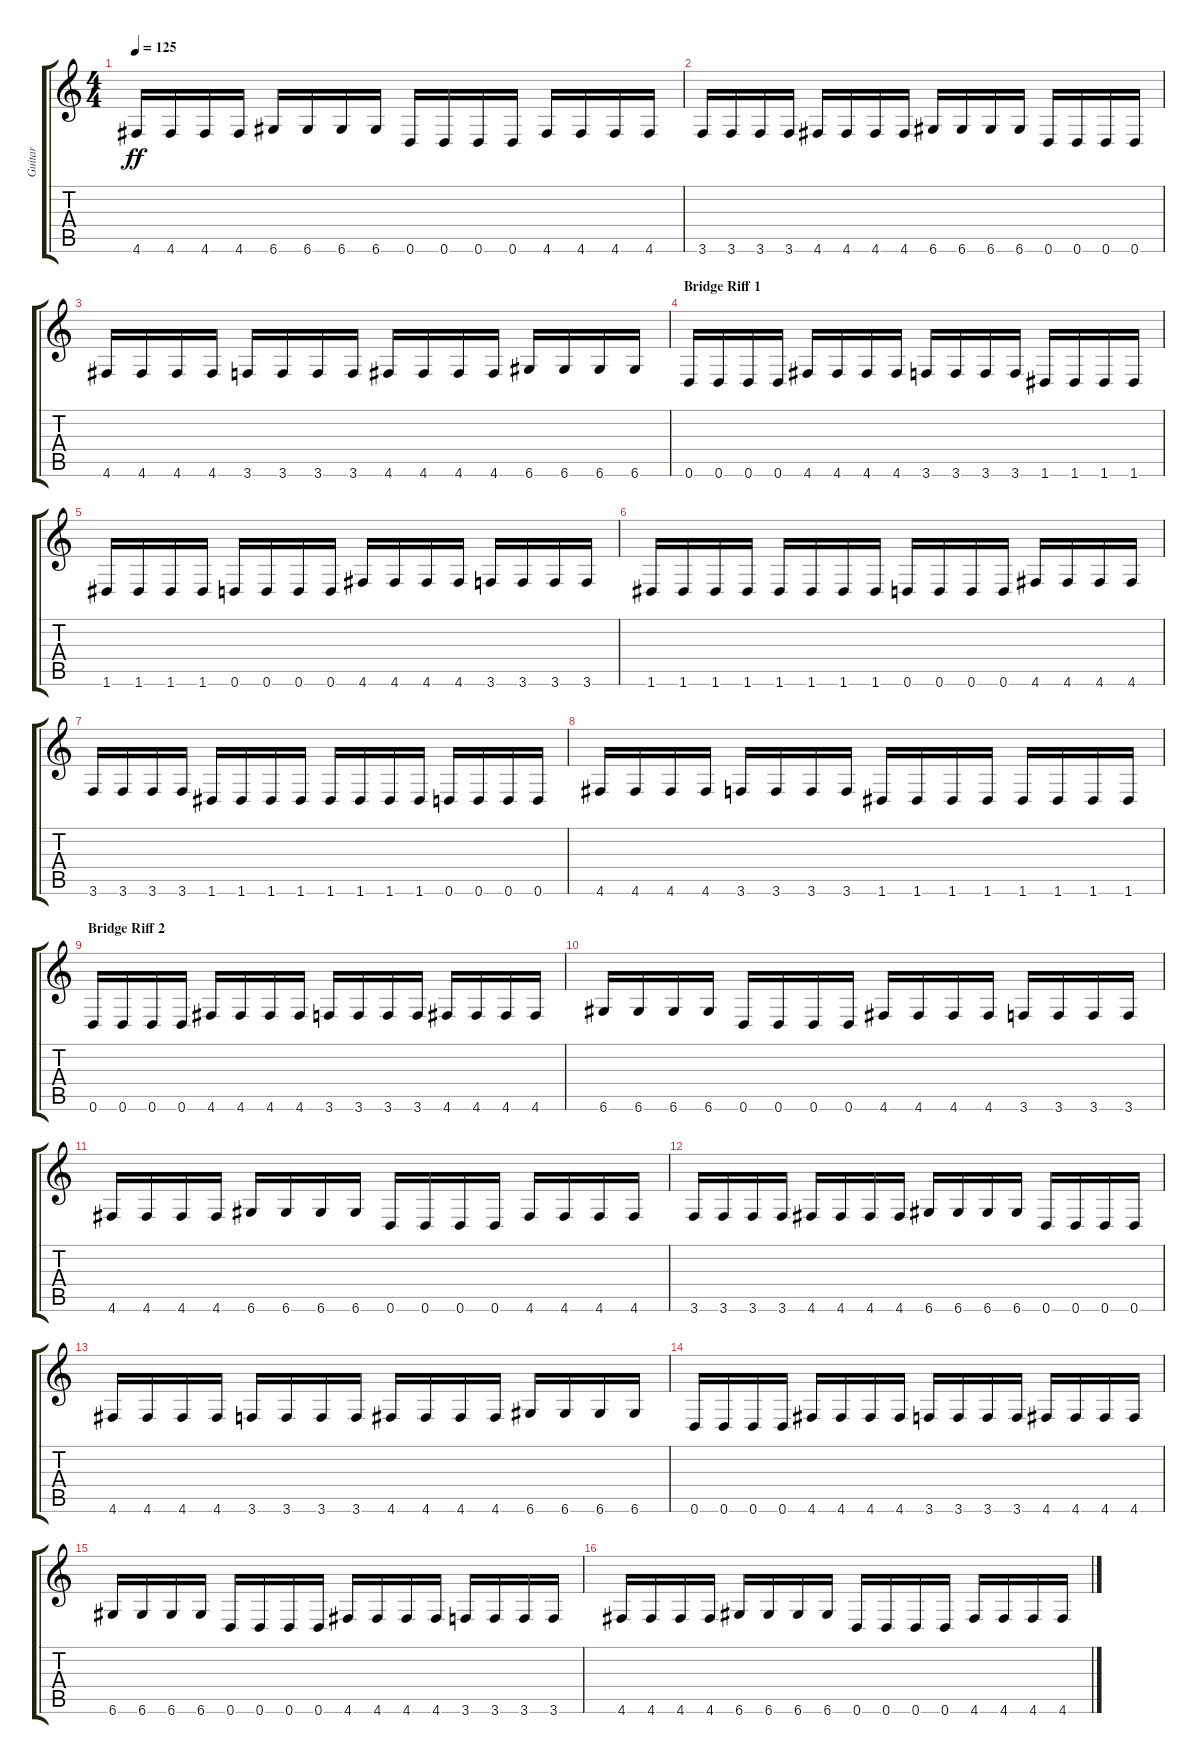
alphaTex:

\track ("Guitar" "Guitar") {instrument distortionguitar}
\staff {score tabs}
\tuning (D4 A3 F3 C3 G2 D2) {hide}
\ts (4 4)
\tempo 125
\clef g2
\ks c
4.6.16{dy ff} 4.6.16 4.6.16 4.6.16 6.6.16 6.6.16 6.6.16 6.6.16 0.6.16 0.6.16 0.6.16 0.6.16 4.6.16 4.6.16 4.6.16 4.6.16 |
3.6.16 3.6.16 3.6.16 3.6.16 4.6.16 4.6.16 4.6.16 4.6.16 6.6.16 6.6.16 6.6.16 6.6.16 0.6.16 0.6.16 0.6.16 0.6.16 |
4.6.16 4.6.16 4.6.16 4.6.16 3.6.16 3.6.16 3.6.16 3.6.16 4.6.16 4.6.16 4.6.16 4.6.16 6.6.16 6.6.16 6.6.16 6.6.16 |
\section ("" "Bridge Riff 1")
0.6.16 0.6.16 0.6.16 0.6.16 4.6.16 4.6.16 4.6.16 4.6.16 3.6.16 3.6.16 3.6.16 3.6.16 1.6.16 1.6.16 1.6.16 1.6.16 |
1.6.16 1.6.16 1.6.16 1.6.16 0.6.16 0.6.16 0.6.16 0.6.16 4.6.16 4.6.16 4.6.16 4.6.16 3.6.16 3.6.16 3.6.16 3.6.16 |
1.6.16 1.6.16 1.6.16 1.6.16 1.6.16 1.6.16 1.6.16 1.6.16 0.6.16 0.6.16 0.6.16 0.6.16 4.6.16 4.6.16 4.6.16 4.6.16 |
3.6.16 3.6.16 3.6.16 3.6.16 1.6.16 1.6.16 1.6.16 1.6.16 1.6.16 1.6.16 1.6.16 1.6.16 0.6.16 0.6.16 0.6.16 0.6.16 |
4.6.16 4.6.16 4.6.16 4.6.16 3.6.16 3.6.16 3.6.16 3.6.16 1.6.16 1.6.16 1.6.16 1.6.16 1.6.16 1.6.16 1.6.16 1.6.16 |
\section ("" "Bridge Riff 2")
0.6.16 0.6.16 0.6.16 0.6.16 4.6.16 4.6.16 4.6.16 4.6.16 3.6.16 3.6.16 3.6.16 3.6.16 4.6.16 4.6.16 4.6.16 4.6.16 |
6.6.16 6.6.16 6.6.16 6.6.16 0.6.16 0.6.16 0.6.16 0.6.16 4.6.16 4.6.16 4.6.16 4.6.16 3.6.16 3.6.16 3.6.16 3.6.16 |
4.6.16 4.6.16 4.6.16 4.6.16 6.6.16 6.6.16 6.6.16 6.6.16 0.6.16 0.6.16 0.6.16 0.6.16 4.6.16 4.6.16 4.6.16 4.6.16 |
3.6.16 3.6.16 3.6.16 3.6.16 4.6.16 4.6.16 4.6.16 4.6.16 6.6.16 6.6.16 6.6.16 6.6.16 0.6.16 0.6.16 0.6.16 0.6.16 |
4.6.16 4.6.16 4.6.16 4.6.16 3.6.16 3.6.16 3.6.16 3.6.16 4.6.16 4.6.16 4.6.16 4.6.16 6.6.16 6.6.16 6.6.16 6.6.16 |
0.6.16 0.6.16 0.6.16 0.6.16 4.6.16 4.6.16 4.6.16 4.6.16 3.6.16 3.6.16 3.6.16 3.6.16 4.6.16 4.6.16 4.6.16 4.6.16 |
6.6.16 6.6.16 6.6.16 6.6.16 0.6.16 0.6.16 0.6.16 0.6.16 4.6.16 4.6.16 4.6.16 4.6.16 3.6.16 3.6.16 3.6.16 3.6.16 |
4.6.16 4.6.16 4.6.16 4.6.16 6.6.16 6.6.16 6.6.16 6.6.16 0.6.16 0.6.16 0.6.16 0.6.16 4.6.16 4.6.16 4.6.16 4.6.16
